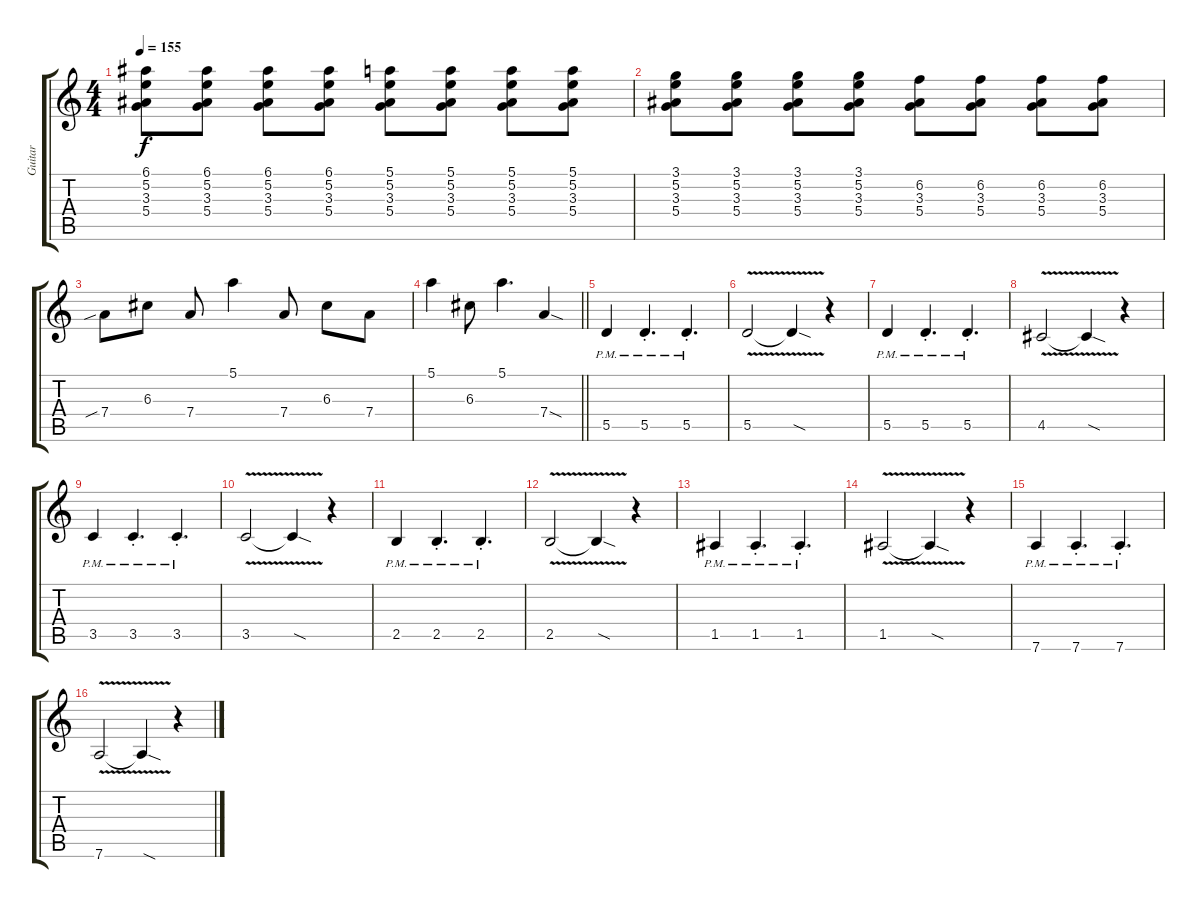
\track ("Guitar" "Guitar") {instrument distortionguitar}
\staff {score tabs}
\tuning (E4 B3 G3 D3 A2 D2) {hide}
\ts (4 4)
\tempo 155
\clef g2
\ks c
(6.1 5.2 3.3 5.4).8{dy f} (6.1 5.2 3.3 5.4).8 (6.1 5.2 3.3 5.4).8 (6.1 5.2 3.3 5.4).8 (5.1 5.2 3.3 5.4).8 (5.1 5.2 3.3 5.4).8 (5.1 5.2 3.3 5.4).8 (5.1 5.2 3.3 5.4).8 |
(3.1 5.2 3.3 5.4).8 (3.1 5.2 3.3 5.4).8 (3.1 5.2 3.3 5.4).8 (3.1 5.2 3.3 5.4).8 (6.2 3.3 5.4).8 (6.2 3.3 5.4).8 (6.2 3.3 5.4).8 (6.2 3.3 5.4).8 |
7.4{sib}.8 6.3.8 7.4.8 5.1.4 7.4.8 6.3.8 7.4.8 |
\barLineRight lightlight
5.1.4 6.3.8 5.1.4{d} 7.4{sod}.4 |
\section ("" "")
5.5{pm}.4{volume 12} 5.5{pm st}.4{d} 5.5{pm st}.4{d} |
5.5{v}.2 5.5{sod t}.4 r.4 |
5.5{pm}.4 5.5{pm st}.4{d} 5.5{pm st}.4{d} |
4.5{v}.2 4.5{sod t}.4 r.4 |
3.5{pm}.4 3.5{pm st}.4{d} 3.5{pm st}.4{d} |
3.5{v}.2 3.5{sod t}.4 r.4 |
2.5{pm}.4 2.5{pm st}.4{d} 2.5{pm st}.4{d} |
2.5{v}.2 2.5{sod t}.4 r.4 |
1.5{pm}.4 1.5{pm st}.4{d} 1.5{pm st}.4{d} |
1.5{v}.2 1.5{sod t}.4 r.4 |
7.6{pm}.4 7.6{pm st}.4{d} 7.6{pm st}.4{d} |
7.6{v}.2 7.6{sod t}.4 r.4
